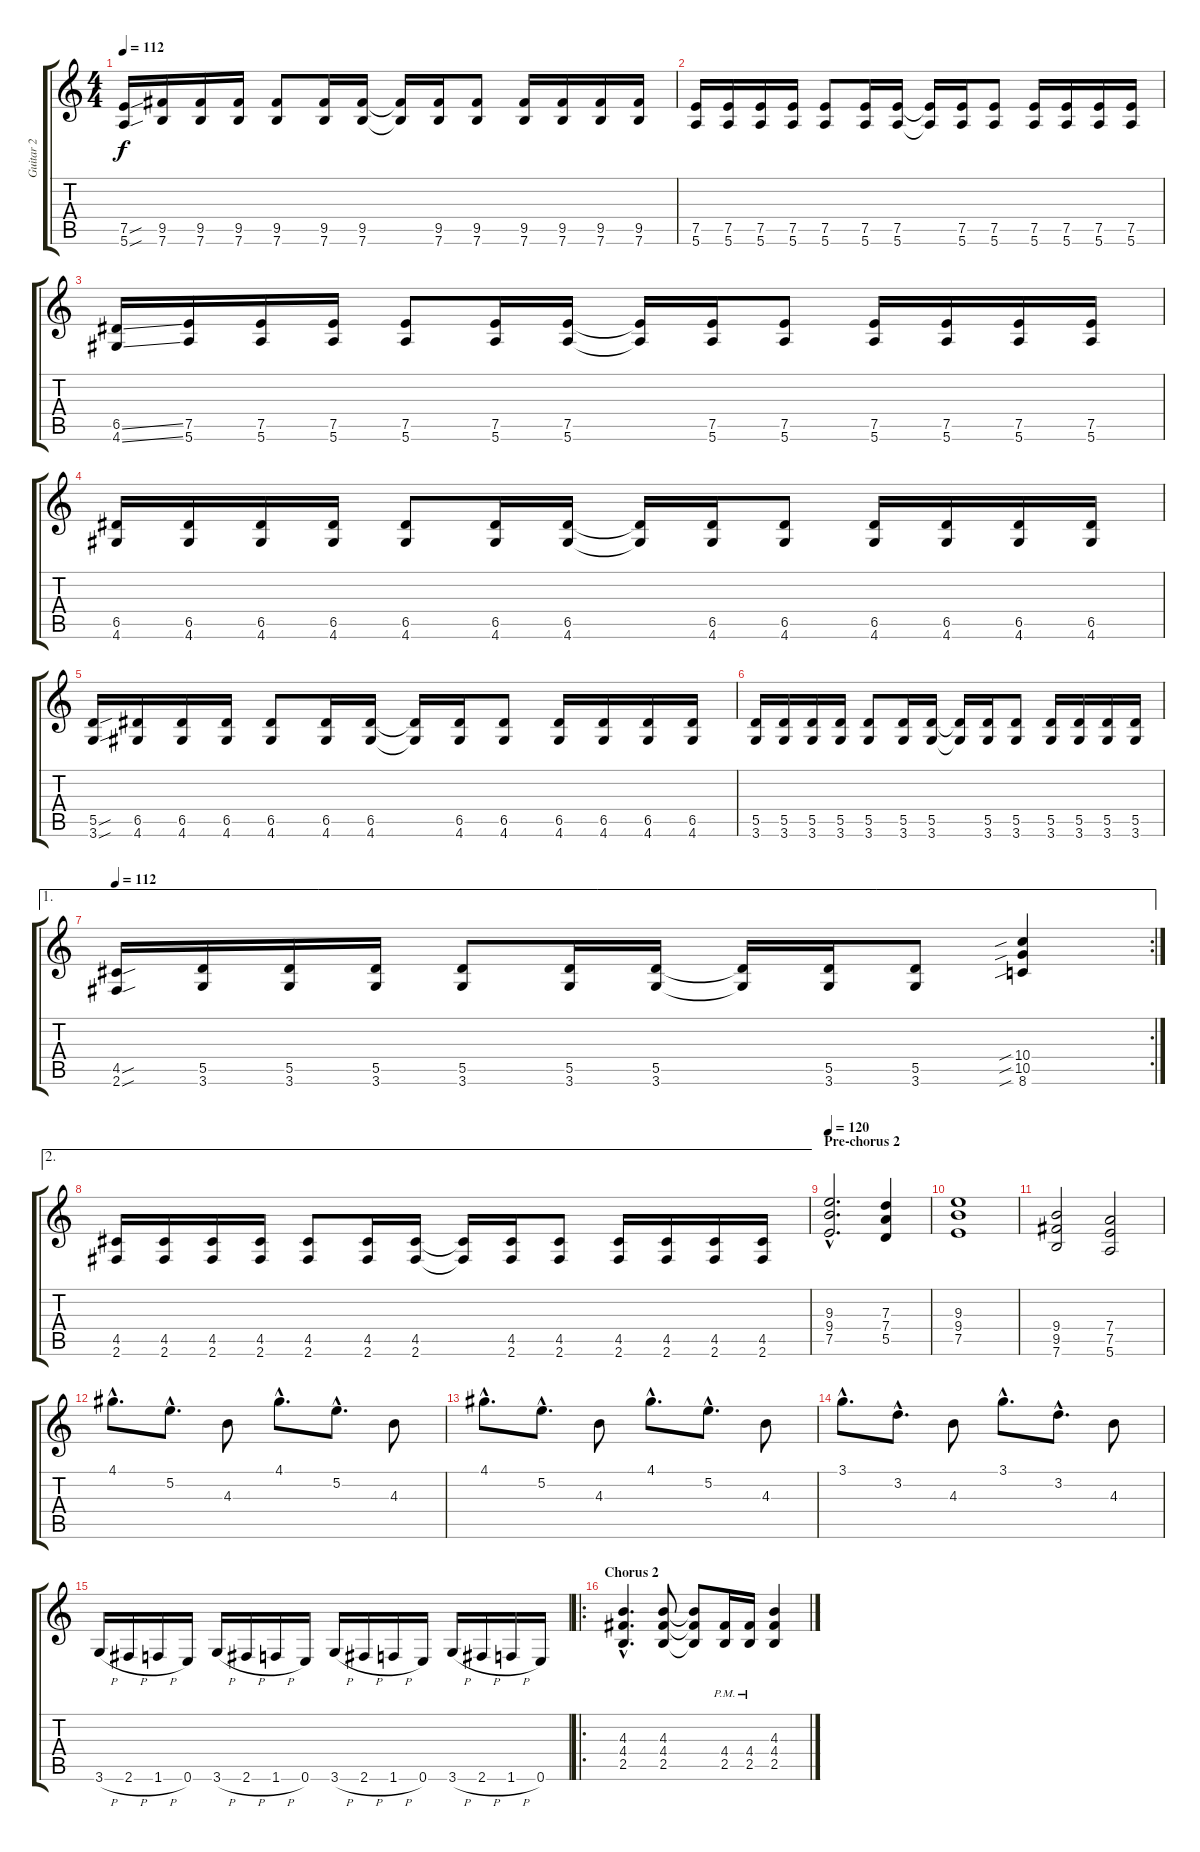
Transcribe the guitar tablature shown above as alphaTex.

\track ("Guitar 2" "Guitar 2") {instrument distortionguitar}
\staff {score tabs}
\tuning (E4 B3 G3 D3 A2 E2) {hide}
\ts (4 4)
\tempo 112
\clef g2
\ks c
(7.5{sou} 5.6{sou}).16{dy f} (9.5 7.6).16 (9.5 7.6).16 (9.5 7.6).16 (9.5 7.6).8 (9.5 7.6).16 (9.5 7.6).16 (9.5{t} 7.6{t}).16 (9.5 7.6).16 (9.5 7.6).8 (9.5 7.6).16 (9.5 7.6).16 (9.5 7.6).16 (9.5 7.6).16 |
(7.5 5.6).16 (7.5 5.6).16 (7.5 5.6).16 (7.5 5.6).16 (7.5 5.6).8 (7.5 5.6).16 (7.5 5.6).16 (7.5{t} 5.6{t}).16 (7.5 5.6).16 (7.5 5.6).8 (7.5 5.6).16 (7.5 5.6).16 (7.5 5.6).16 (7.5 5.6).16 |
(6.5{ss} 4.6{ss}).16 (7.5 5.6).16 (7.5 5.6).16 (7.5 5.6).16 (7.5 5.6).8 (7.5 5.6).16 (7.5 5.6).16 (7.5{t} 5.6{t}).16 (7.5 5.6).16 (7.5 5.6).8 (7.5 5.6).16 (7.5 5.6).16 (7.5 5.6).16 (7.5 5.6).16 |
(6.5 4.6).16 (6.5 4.6).16 (6.5 4.6).16 (6.5 4.6).16 (6.5 4.6).8 (6.5 4.6).16 (6.5 4.6).16 (6.5{t} 4.6{t}).16 (6.5 4.6).16 (6.5 4.6).8 (6.5 4.6).16 (6.5 4.6).16 (6.5 4.6).16 (6.5 4.6).16 |
(5.5{sou} 3.6{sou}).16 (6.5 4.6).16 (6.5 4.6).16 (6.5 4.6).16 (6.5 4.6).8 (6.5 4.6).16 (6.5 4.6).16 (6.5{t} 4.6{t}).16 (6.5 4.6).16 (6.5 4.6).8 (6.5 4.6).16 (6.5 4.6).16 (6.5 4.6).16 (6.5 4.6).16 |
(5.5 3.6).16 (5.5 3.6).16 (5.5 3.6).16 (5.5 3.6).16 (5.5 3.6).8 (5.5 3.6).16 (5.5 3.6).16 (5.5{t} 3.6{t}).16 (5.5 3.6).16 (5.5 3.6).8 (5.5 3.6).16 (5.5 3.6).16 (5.5 3.6).16 (5.5 3.6).16 |
\ae 1
\rc 2
\tempo 112
(4.5{sou} 2.6{sou}).16 (5.5 3.6).16 (5.5 3.6).16 (5.5 3.6).16 (5.5 3.6).8 (5.5 3.6).16 (5.5 3.6).16 (5.5{t} 3.6{t}).16 (5.5 3.6).16 (5.5 3.6).8 (10.4{sib} 10.5{sib} 8.6{sib}).4 |
\ae 2
(4.5 2.6).16 (4.5 2.6).16 (4.5 2.6).16 (4.5 2.6).16 (4.5 2.6).8 (4.5 2.6).16 (4.5 2.6).16 (4.5{t} 2.6{t}).16 (4.5 2.6).16 (4.5 2.6).8 (4.5 2.6).16 (4.5 2.6).16 (4.5 2.6).16 (4.5 2.6).16 |
\section ("" "Pre-chorus 2")
\tempo 120
(9.3{hac} 9.4{hac} 7.5{hac}).2{d} (7.3 7.4 5.5).4 |
(9.3 9.4 7.5).1 |
(9.4 9.5 7.6).2 (7.4 7.5 5.6).2 |
4.1{hac}.8{d} 5.2{hac}.8{d} 4.3.8 4.1{hac}.8{d} 5.2{hac}.8{d} 4.3.8 |
4.1{hac}.8{d} 5.2{hac}.8{d} 4.3.8 4.1{hac}.8{d} 5.2{hac}.8{d} 4.3.8 |
3.1{hac}.8{d} 3.2{hac}.8{d} 4.3.8 3.1{hac}.8{d} 3.2{hac}.8{d} 4.3.8 |
3.6{h}.16 2.6{h}.16 1.6{h}.16 0.6.16 3.6{h}.16 2.6{h}.16 1.6{h}.16 0.6.16 3.6{h}.16 2.6{h}.16 1.6{h}.16 0.6.16 3.6{h}.16 2.6{h}.16 1.6{h}.16 0.6.16 |
\ro
\section ("" "Chorus 2")
(4.3{hac} 4.4{hac} 2.5{hac}).4{d} (4.3 4.4 2.5).8 (4.3{t} 4.4{t} 2.5{t}).8 (4.4{pm} 2.5{pm}).16 (4.4{pm} 2.5{pm}).16 (4.3 4.4 2.5).4
